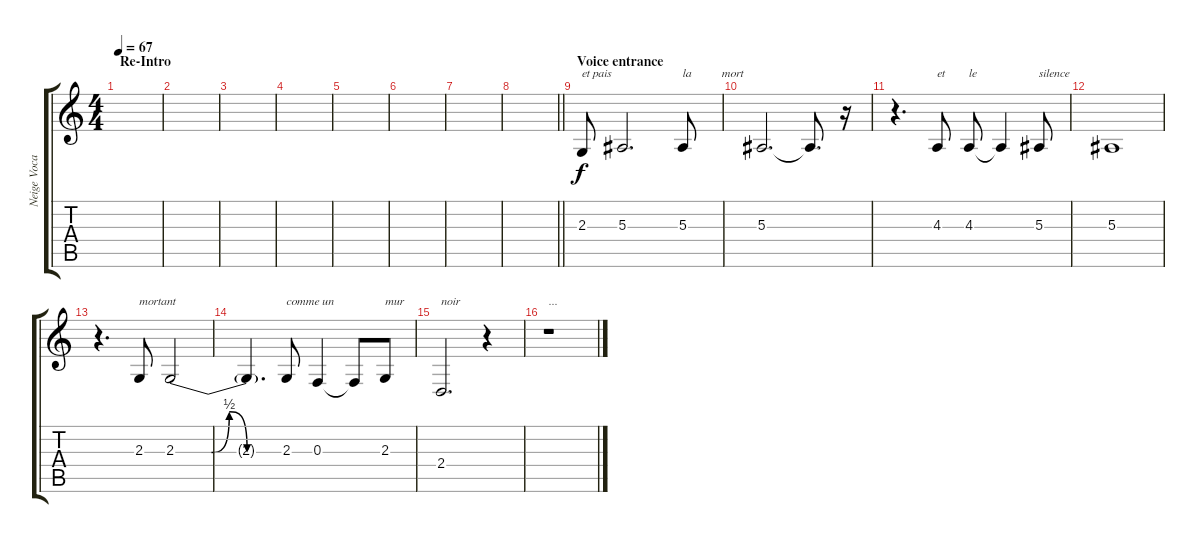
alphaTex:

\track ("Neige Vocals" "Neige Voca") {instrument lead2sawtooth}
\staff {score tabs}
\tuning (D4 A3 F3 C3 G2 D2) {hide}
\ts (4 4)
\section ("" "Re-Intro")
\tempo 67
\clef g2
\ks c
|
|
|
|
|
|
|
\barLineRight lightlight
|
\section ("" "Voice entrance")
2.3.8{txt "et pais"} 5.3.2{d} 5.3.8{txt "la          mort"} |
5.3.2{d} 5.3{t}.8{d} r.16 |
r.4{d} 4.3.8{txt "et"} 4.3.8{txt "le"} 4.3{t}.4 5.3.8{txt "silence"} |
5.3.1 |
r.4{d} 2.3.8{txt "mortant"} 2.3{be (custom 0 0 20 0 30 2 40 0 60 0)}.2 |
2.3{t}.4{d} 2.3.8{txt "comme un"} 0.3.4 0.3{t}.8 2.3.8{txt "mur"} |
2.4.2{d txt "noir"} r.4 |
r.1{txt "..."}
